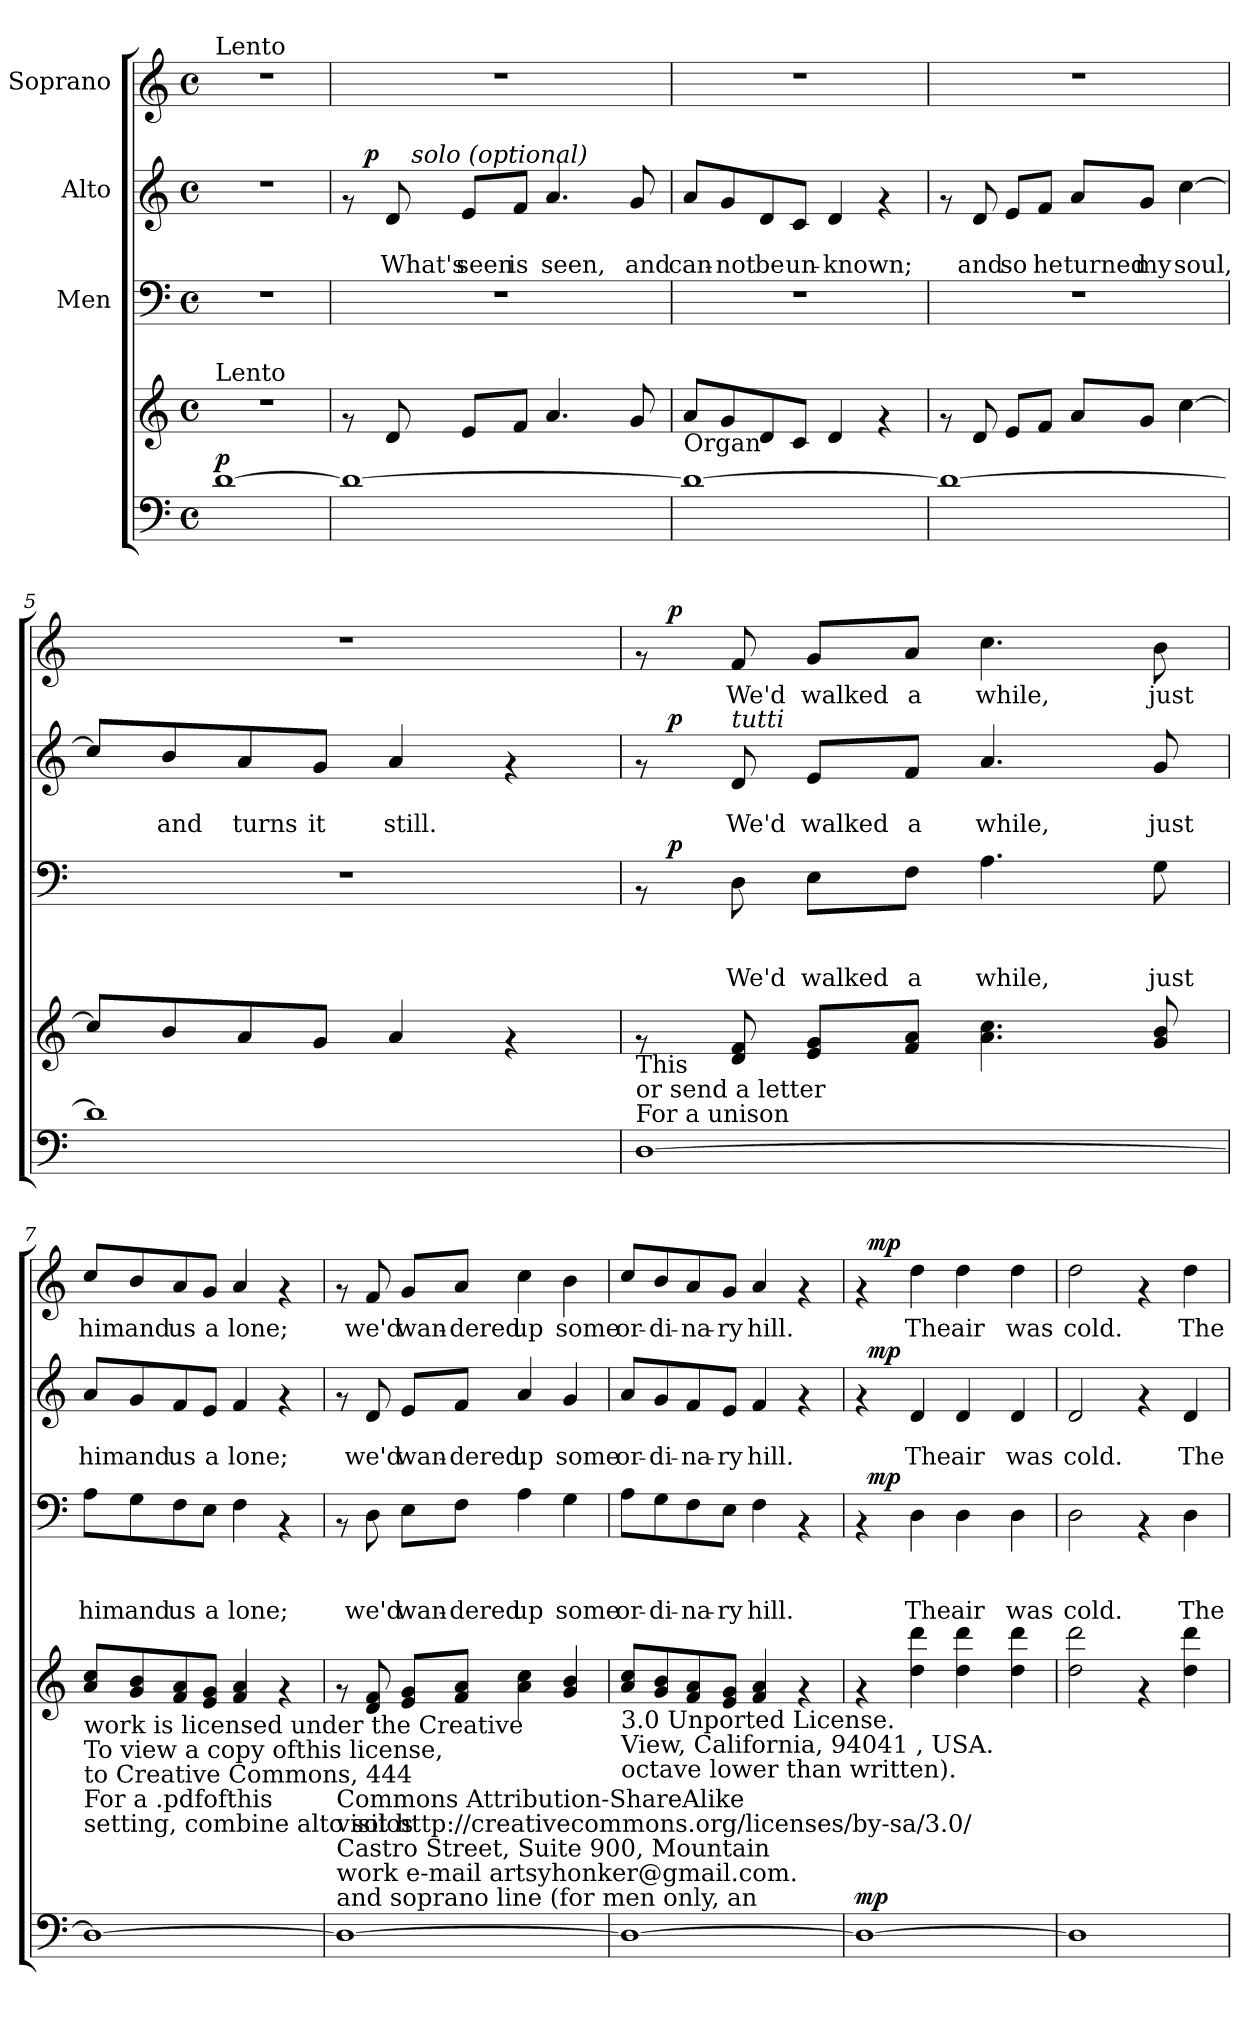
**kern	**kern	**dynam	**kern	**text	**text	**text	**dynam	**kern	**text	**text	**dynam	**kern	**text	**dynam
*part4	*part4	*part4	*part3	*part3	*part3	*part3	*part3	*part2	*part2	*part2	*part2	*part1	*part1	*part1
*staff5	*staff4	*staff4/5	*staff3	*staff3	*staff3	*staff3	*staff3	*staff2	*staff2	*staff2	*staff2	*staff1	*staff1	*staff1
*	*	*	*I"Men	*	*	*	*	*I"Alto	*	*	*	*I"Soprano	*	*
*clefF4	*clefG2	*	*clefF4	*	*	*	*	*clefG2	*	*	*	*clefG2	*	*
*k[]	*k[]	*	*k[]	*	*	*	*	*k[]	*	*	*	*k[]	*	*
*C:	*C:	*	*C:	*	*	*	*	*C:	*	*	*	*C:	*	*
*M4/4	*M4/4	*	*M4/4	*	*	*	*	*M4/4	*	*	*	*M4/4	*	*
*met(c)	*met(c)	*	*met(c)	*	*	*	*	*met(c)	*	*	*	*met(c)	*	*
=1	=1	=1	=1	=1	=1	=1	=1	=1	=1	=1	=1	=1	=1	=1
!	!	!	!	!	!	!	!	!	!	!	!	!LO:TX:a:t=Lento	!	!
!	!LO:TX:a:t=Lento	!	!	!	!	!	!	!	!	!	!	!	!	!
!	!	!LO:DY:a=2	!	!	!	!	!	!	!	!	!	!	!	!
[>1d	1r	p	1r	.	.	.	.	1r	.	.	.	1r	.	.
=2	=2	=2	=2	=2	=2	=2	=2	=2	=2	=2	=2	=2	=2	=2
*	*	*	*	*	*	*	*	*^	*	*	*	*	*	*
*	*	*	*	*	*	*	*	*	*^	*	*	*	*	*	*
1d_	8rf	.	1r	.	.	.	.	8rf	16ryy	8ryy	.	.	.	1r	.	.
!	!	!	!	!	!	!	!	!	!	!	!	!	!LO:DY:a	!	!	!
.	.	.	.	.	.	.	.	.	2...ryy	.	.	.	p	.	.	.
!	!	!	!	!	!	!	!	!	!	!	!	!LO:LY:b	!	!	!	!
.	8d/	.	.	.	.	.	.	8d/	.	32ryy	.	What's	.	.	.	.
!	!	!	!	!	!	!	!	!	!	!LO:TX:a:i:t=solo (optional)	!	!	!	!	!	!
.	.	.	.	.	.	.	.	.	.	2ryy	.	.	.	.	.	.
!	!	!	!	!	!	!	!	!	!	!	!	!LO:LY:b	!	!	!	!
.	8e/L	.	.	.	.	.	.	8e/L	.	.	.	seen	.	.	.	.
!	!	!	!	!	!	!	!	!	!	!	!	!LO:LY:b	!	!	!	!
.	8f/J	.	.	.	.	.	.	8f/J	.	.	.	is	.	.	.	.
!	!	!	!	!	!	!	!	!	!	!	!	!LO:LY:b	!	!	!	!
.	4.a/	.	.	.	.	.	.	4.a/	.	.	.	seen,	.	.	.	.
.	.	.	.	.	.	.	.	.	.	4ryy	.	.	.	.	.	.
!	!	!	!	!	!	!	!	!	!	!	!	!LO:LY:b	!	!	!	!
.	8g/	.	.	.	.	.	.	8g/	.	.	.	and	.	.	.	.
.	.	.	.	.	.	.	.	.	.	16.ryy	.	.	.	.	.	.
=3	=3	=3	=3	=3	=3	=3	=3	=3	=3	=3	=3	=3	=3	=3	=3	=3
!	!LO:TX:b:t=Organ	!	!	!	!	!	!	!	!	!	!	!	!	!	!	!
!	!	!	!	!	!	!	!	!	!	!	!	!LO:LY:b	!	!	!	!
*	*	*	*	*	*	*	*	*v	*v	*v	*	*	*	*	*	*
1d_	8a/L	.	1r	.	.	.	.	8a/L	.	can-	.	1r	.	.
!	!	!	!	!	!	!	!	!	!	!LO:LY:b	!	!	!	!
.	8g/	.	.	.	.	.	.	8g/	.	-not	.	.	.	.
!	!	!	!	!	!	!	!	!	!	!LO:LY:b	!	!	!	!
.	8d/	.	.	.	.	.	.	8d/	.	be	.	.	.	.
!	!	!	!	!	!	!	!	!	!	!LO:LY:b	!	!	!	!
.	8c/J	.	.	.	.	.	.	8c/J	.	un-	.	.	.	.
!	!	!	!	!	!	!	!	!	!	!LO:LY:b	!	!	!	!
.	4d/	.	.	.	.	.	.	4d/	.	-known;	.	.	.	.
.	4rf	.	.	.	.	.	.	4rf	.	.	.	.	.	.
=4	=4	=4	=4	=4	=4	=4	=4	=4	=4	=4	=4	=4	=4	=4
1d_	8rf	.	1r	.	.	.	.	8rf	.	.	.	1r	.	.
!	!	!	!	!	!	!	!	!	!	!LO:LY:b	!	!	!	!
.	8d/	.	.	.	.	.	.	8d/	.	and	.	.	.	.
!	!	!	!	!	!	!	!	!	!	!LO:LY:b	!	!	!	!
.	8e/L	.	.	.	.	.	.	8e/L	.	so	.	.	.	.
!	!	!	!	!	!	!	!	!	!	!LO:LY:b	!	!	!	!
.	8f/J	.	.	.	.	.	.	8f/J	.	he	.	.	.	.
!	!	!	!	!	!	!	!	!	!	!LO:LY:b	!	!	!	!
.	8a/L	.	.	.	.	.	.	8a/L	.	turned	.	.	.	.
!	!	!	!	!	!	!	!	!	!	!LO:LY:b	!	!	!	!
.	8g/J	.	.	.	.	.	.	8g/J	.	my	.	.	.	.
!	!	!	!	!	!	!	!	!	!	!LO:LY:b	!	!	!	!
.	[<4cc\	.	.	.	.	.	.	[<4cc\	.	soul,	.	.	.	.
!!LO:LB:g=z
=5	=5	=5	=5	=5	=5	=5	=5	=5	=5	=5	=5	=5	=5	=5
1d]	8cc/L]	.	1r	.	.	.	.	8cc/L]	.	.	.	1r	.	.
!	!	!	!	!	!	!	!	!	!	!LO:LY:b	!	!	!	!
.	8b/	.	.	.	.	.	.	8b/	.	and	.	.	.	.
!	!	!	!	!	!	!	!	!	!	!LO:LY:b	!	!	!	!
.	8a/	.	.	.	.	.	.	8a/	.	turns	.	.	.	.
!	!	!	!	!	!	!	!	!	!	!LO:LY:b	!	!	!	!
.	8g/J	.	.	.	.	.	.	8g/J	.	it	.	.	.	.
!	!	!	!	!	!	!	!	!	!	!LO:LY:b	!	!	!	!
.	4a/	.	.	.	.	.	.	4a/	.	still.	.	.	.	.
.	4rf	.	.	.	.	.	.	4rf	.	.	.	.	.	.
=6	=6	=6	=6	=6	=6	=6	=6	=6	=6	=6	=6	=6	=6	=6
*	*	*	*^	*	*	*	*	*^	*	*	*	*^	*	*
!	!LO:TX:b:t=This	!	!	!	!	!	!	!	!	!	!	!	!	!	!	!	!
!	!LO:TX:b:t=or send a letter	!	!	!	!	!	!	!	!	!	!	!	!	!	!	!	!
!	!LO:TX:b:t=For a unison	!	!	!	!	!	!	!	!	!	!	!	!	!	!	!	!
[>1D	8rf	.	8rAA	32ryy	.	.	.	.	8rf	32ryy	.	.	.	8rf	32ryy	.	.
!	!	!	!	!	!	!	!	!LO:DY:a	!	!	!	!	!LO:DY:a	!	!	!	!LO:DY:a
.	.	.	.	2ryy	.	.	.	p	.	2ryy	.	.	p	.	2ryy	.	p
!	!	!	!	!	!	!	!	!	!LO:TX:a:i:t=tutti	!	!	!	!	!	!	!	!
!	!	!	!	!	!	!	!LO:LY:b	!	!	!	!	!LO:LY:b	!	!	!	!LO:LY:b	!
.	8d/ 8f/	.	8D\	.	.	.	We'd	.	8d/	.	.	We'd	.	8f/	.	We'd	.
!	!	!	!	!	!	!	!LO:LY:b	!	!	!	!	!LO:LY:b	!	!	!	!LO:LY:b	!
.	8e/ 8g/L	.	8E\L	.	.	.	walked	.	8e/L	.	.	walked	.	8g/L	.	walked	.
!	!	!	!	!	!	!	!LO:LY:b	!	!	!	!	!LO:LY:b	!	!	!	!LO:LY:b	!
.	8f/ 8a/J	.	8F\J	.	.	.	a	.	8f/J	.	.	a	.	8a/J	.	a	.
!	!	!	!	!	!	!	!LO:LY:b	!	!	!	!	!LO:LY:b	!	!	!	!LO:LY:b	!
.	4.a\ 4.cc\	.	4.A\	.	.	.	while,	.	4.a/	.	.	while,	.	4.cc\	.	while,	.
.	.	.	.	4...ryy	.	.	.	.	.	4...ryy	.	.	.	.	4...ryy	.	.
!	!	!	!	!	!	!	!LO:LY:b	!	!	!	!	!LO:LY:b	!	!	!	!LO:LY:b	!
.	8g/ 8b/	.	8G\	.	.	.	just	.	8g/	.	.	just	.	8b\	.	just	.
=7	=7	=7	=7	=7	=7	=7	=7	=7	=7	=7	=7	=7	=7	=7	=7	=7	=7
!	!LO:TX:b:t=work is licensed under the Creative	!	!	!	!	!	!	!	!	!	!	!	!	!	!	!	!
!	!LO:TX:b:t=To view a copy ofthis license,	!	!	!	!	!	!	!	!	!	!	!	!	!	!	!	!
!	!LO:TX:b:t=to Creative Commons, 444	!	!	!	!	!	!	!	!	!	!	!	!	!	!	!	!
!	!LO:TX:b:t=For a .pdfofthis	!	!	!	!	!	!	!	!	!	!	!	!	!	!	!	!
!	!LO:TX:b:t=setting, combine alto solos	!	!	!	!	!	!	!	!	!	!	!	!	!	!	!	!
!	!	!	!	!	!	!	!LO:LY:b	!	!	!	!	!LO:LY:b	!	!	!	!LO:LY:b	!
*	*	*	*v	*v	*	*	*	*	*	*	*	*	*	*v	*v	*	*
*	*	*	*	*	*	*	*	*v	*v	*	*	*	*	*	*
1D_	8a/ 8cc/L	.	8A\L	.	.	him	.	8a/L	.	him	.	8cc/L	him	.
!	!	!	!	!	!	!LO:LY:b	!	!	!	!LO:LY:b	!	!	!LO:LY:b	!
.	8g/ 8b/	.	8G\	.	.	and	.	8g/	.	and	.	8b/	and	.
!	!	!	!	!	!	!LO:LY:b	!	!	!	!LO:LY:b	!	!	!LO:LY:b	!
.	8f/ 8a/	.	8F\	.	.	us	.	8f/	.	us	.	8a/	us	.
!	!	!	!	!	!	!LO:LY:b	!	!	!	!LO:LY:b	!	!	!LO:LY:b	!
.	8e/ 8g/J	.	8E\J	.	.	a	.	8e/J	.	a	.	8g/J	a	.
!	!	!	!	!	!	!LO:LY:b	!	!	!	!LO:LY:b	!	!	!LO:LY:b	!
.	4f/ 4a/	.	4F\	.	.	lone;	.	4f/	.	lone;	.	4a/	lone;	.
.	4rf	.	4rAA	.	.	.	.	4rf	.	.	.	4rf	.	.
=8	=8	=8	=8	=8	=8	=8	=8	=8	=8	=8	=8	=8	=8	=8
!	!LO:TX:b:t=Commons Attribution-ShareAlike	!	!	!	!	!	!	!	!	!	!	!	!	!
!	!LO:TX:b:t=visit http&colon;//creativecommons.org/licenses/by-sa/3.0/	!	!	!	!	!	!	!	!	!	!	!	!	!
!	!LO:TX:b:t=Castro Street, Suite 900, Mountain	!	!	!	!	!	!	!	!	!	!	!	!	!
!	!LO:TX:b:t=work e-mail artsyhonker@gmail.com.	!	!	!	!	!	!	!	!	!	!	!	!	!
!	!LO:TX:b:t=and soprano line (for men only, an	!	!	!	!	!	!	!	!	!	!	!	!	!
1D_	8rf	.	8rAA	.	.	.	.	8rf	.	.	.	8rf	.	.
!	!	!	!	!	!	!LO:LY:b	!	!	!	!LO:LY:b	!	!	!LO:LY:b	!
.	8d/ 8f/	.	8D\	.	.	we'd	.	8d/	.	we'd	.	8f/	we'd	.
!	!	!	!	!	!	!LO:LY:b	!	!	!	!LO:LY:b	!	!	!LO:LY:b	!
.	8e/ 8g/L	.	8E\L	.	.	wan-	.	8e/L	.	wan-	.	8g/L	wan-	.
!	!	!	!	!	!	!LO:LY:b	!	!	!	!LO:LY:b	!	!	!LO:LY:b	!
.	8f/ 8a/J	.	8F\J	.	.	-dered	.	8f/J	.	-dered	.	8a/J	-dered	.
!	!	!	!	!	!	!LO:LY:b	!	!	!	!LO:LY:b	!	!	!LO:LY:b	!
.	4a\ 4cc\	.	4A\	.	.	up	.	4a/	.	up	.	4cc\	up	.
!	!	!	!	!	!	!LO:LY:b	!	!	!	!LO:LY:b	!	!	!LO:LY:b	!
.	4g/ 4b/	.	4G\	.	.	some	.	4g/	.	some	.	4b\	some	.
!!LO:PB:g=z
=9	=9	=9	=9	=9	=9	=9	=9	=9	=9	=9	=9	=9	=9	=9
!	!LO:TX:b:t=3.0 Unported License.	!	!	!	!	!	!	!	!	!	!	!	!	!
!	!LO:TX:b:t=View, California, 94041 , USA.	!	!	!	!	!	!	!	!	!	!	!	!	!
!	!LO:TX:b:t=octave lower than written).	!	!	!	!	!	!	!	!	!	!	!	!	!
!	!	!	!	!	!	!LO:LY:b	!	!	!	!LO:LY:b	!	!	!LO:LY:b	!
1D_	8a/ 8cc/L	.	8A\L	.	.	or-	.	8a/L	.	or-	.	8cc/L	or-	.
!	!	!	!	!	!	!LO:LY:b	!	!	!	!LO:LY:b	!	!	!LO:LY:b	!
.	8g/ 8b/	.	8G\	.	.	-di-	.	8g/	.	-di-	.	8b/	-di-	.
!	!	!	!	!	!	!LO:LY:b	!	!	!	!LO:LY:b	!	!	!LO:LY:b	!
.	8f/ 8a/	.	8F\	.	.	-na-	.	8f/	.	-na-	.	8a/	-na-	.
!	!	!	!	!	!	!LO:LY:b	!	!	!	!LO:LY:b	!	!	!LO:LY:b	!
.	8e/ 8g/J	.	8E\J	.	.	-ry	.	8e/J	.	-ry	.	8g/J	-ry	.
!	!	!	!	!	!	!LO:LY:b	!	!	!	!LO:LY:b	!	!	!LO:LY:b	!
.	4f/ 4a/	.	4F\	.	.	hill.	.	4f/	.	hill.	.	4a/	hill.	.
.	4rf	.	4rAA	.	.	.	.	4rf	.	.	.	4rf	.	.
=10	=10	=10	=10	=10	=10	=10	=10	=10	=10	=10	=10	=10	=10	=10
!	!	!LO:DY:a=2	!	!	!	!	!	!	!	!	!	!	!	!
*	*	*	*^	*	*	*	*	*^	*	*	*	*^	*	*
1D_	4rf	mp	4rAA	32ryy	.	.	.	.	4rf	32ryy	.	.	.	4rf	32ryy	.	.
!	!	!	!	!	!	!	!	!LO:DY:a	!	!	!	!	!LO:DY:a	!	!	!	!LO:DY:a
.	.	.	.	2ryy	.	.	.	mp	.	2ryy	.	.	mp	.	2ryy	.	mp
!	!	!	!	!	!	!	!LO:LY:b	!	!	!	!	!LO:LY:b	!	!	!	!LO:LY:b	!
.	4dd\ 4ddd\	.	4D\	.	.	.	The	.	4d/	.	.	The	.	4dd\	.	The	.
!	!	!	!	!	!	!	!LO:LY:b	!	!	!	!	!LO:LY:b	!	!	!	!LO:LY:b	!
.	4dd\ 4ddd\	.	4D\	.	.	.	air	.	4d/	.	.	air	.	4dd\	.	air	.
.	.	.	.	4...ryy	.	.	.	.	.	4...ryy	.	.	.	.	4...ryy	.	.
!	!	!	!	!	!	!	!LO:LY:b	!	!	!	!	!LO:LY:b	!	!	!	!LO:LY:b	!
.	4dd\ 4ddd\	.	4D\	.	.	.	was	.	4d/	.	.	was	.	4dd\	.	was	.
=11	=11	=11	=11	=11	=11	=11	=11	=11	=11	=11	=11	=11	=11	=11	=11	=11	=11
!	!	!	!	!	!	!	!LO:LY:b	!	!	!	!	!LO:LY:b	!	!	!	!LO:LY:b	!
*	*	*	*v	*v	*	*	*	*	*	*	*	*	*	*v	*v	*	*
*	*	*	*	*	*	*	*	*v	*v	*	*	*	*	*	*
1D]	2dd\ 2ddd\	.	2D\	.	.	cold.	.	2d/	.	cold.	.	2dd\	cold.	.
.	4rf	.	4rAA	.	.	.	.	4rf	.	.	.	4rf	.	.
!	!	!	!	!	!	!LO:LY:b	!	!	!	!LO:LY:b	!	!	!LO:LY:b	!
.	4dd\ 4ddd\	.	4D\	.	.	The	.	4d/	.	The	.	4dd\	The	.
=	=	=	=	=	=	=	=	=	=	=	=	=	=	=
*-	*-	*-	*-	*-	*-	*-	*-	*-	*-	*-	*-	*-	*-	*-
